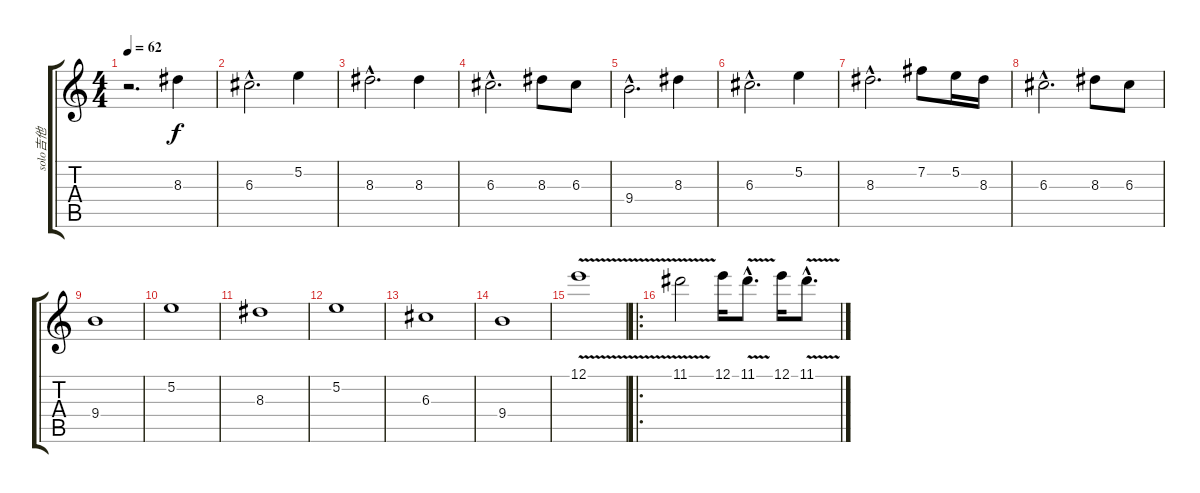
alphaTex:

\track ("solo吉他" "solo吉他") {instrument overdrivenguitar}
\staff {score tabs}
\tuning (E4 B3 G3 D3 A2 E2) {hide}
\ts (4 4)
\tempo 62
\clef g2
\ks c
r.2{d dy f} 8.3.4 |
6.3{hac}.2{d} 5.2.4 |
8.3{hac}.2{d} 8.3.4 |
6.3{hac}.2{d} 8.3.8 6.3.8 |
9.4{hac}.2{d} 8.3.4 |
6.3{hac}.2{d} 5.2.4 |
8.3{hac}.2{d} 7.2.8 5.2.16 8.3.16 |
6.3{hac}.2{d} 8.3.8 6.3.8 |
9.4.1 |
5.2.1 |
8.3.1 |
5.2.1 |
6.3.1 |
9.4.1 |
12.1{v}.1{volume 12} |
\ro
11.1{v}.2 12.1.16 11.1{v hac}.8{d} 12.1.16 11.1{v hac}.8{d}
